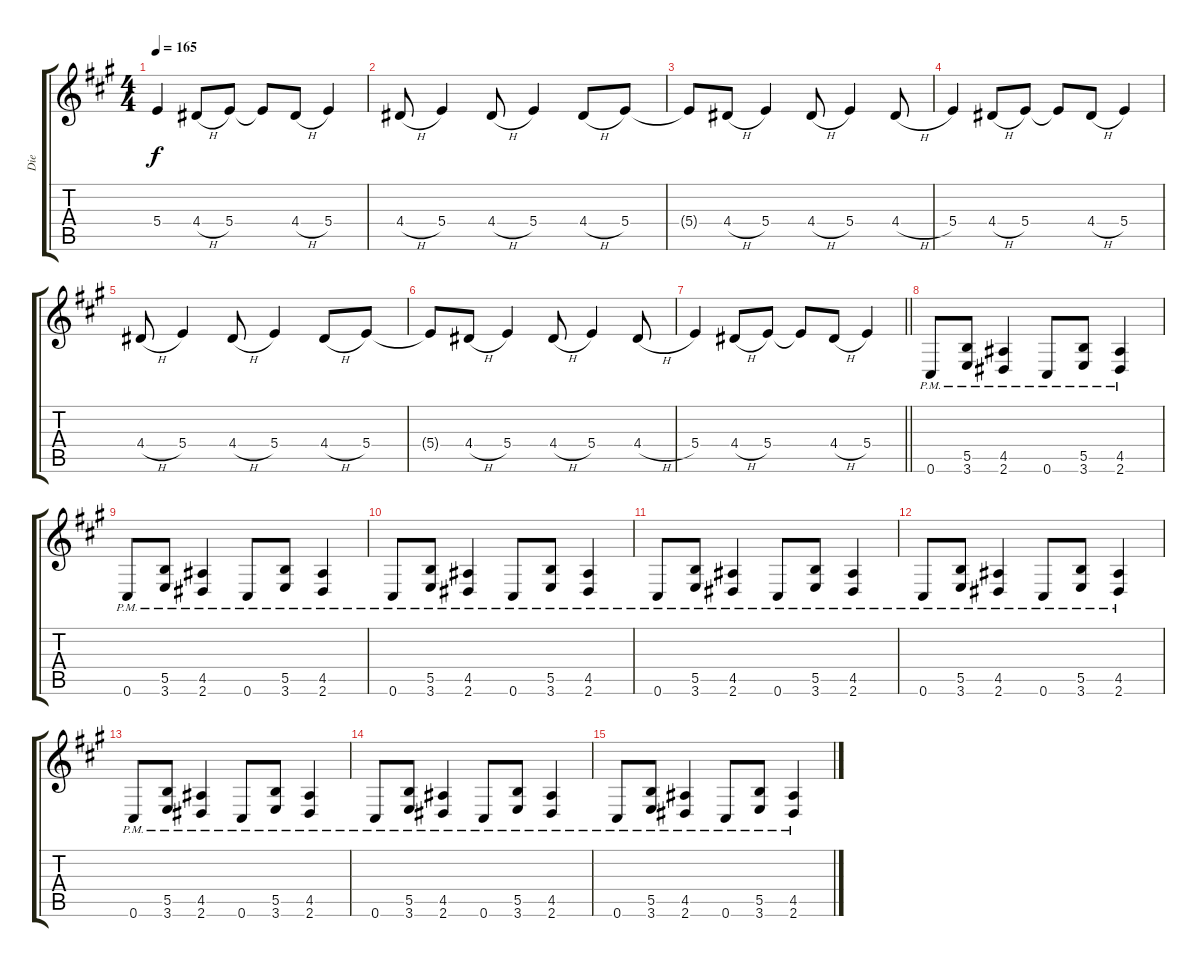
\track ("Die" "Die") {instrument distortionguitar}
\staff {score tabs}
\tuning (Db4 Ab3 E3 B2 Gb2 Db2) {hide}
\ts (4 4)
\tempo 165
\clef g2
\ks a
5.4.4{dy f} 4.4{h}.8 5.4.8 5.4{t}.8 4.4{h}.8 5.4.4 |
4.4{h}.8 5.4.4 4.4{h}.8 5.4.4 4.4{h}.8 5.4.8 |
5.4{t}.8 4.4{h}.8 5.4.4 4.4{h}.8 5.4.4 4.4{h}.8 |
5.4.4 4.4{h}.8 5.4.8 5.4{t}.8 4.4{h}.8 5.4.4 |
4.4{h}.8 5.4.4 4.4{h}.8 5.4.4 4.4{h}.8 5.4.8 |
5.4{t}.8 4.4{h}.8 5.4.4 4.4{h}.8 5.4.4 4.4{h}.8 |
\barLineRight lightlight
5.4.4 4.4{h}.8 5.4.8 5.4{t}.8 4.4{h}.8 5.4.4 |
0.6{pm}.8 (5.5{pm} 3.6{pm}).8 (4.5{pm} 2.6{pm}).4 0.6{pm}.8 (5.5{pm} 3.6{pm}).8 (4.5{pm} 2.6{pm}).4 |
0.6{pm}.8 (5.5{pm} 3.6{pm}).8 (4.5{pm} 2.6{pm}).4 0.6{pm}.8 (5.5{pm} 3.6{pm}).8 (4.5{pm} 2.6{pm}).4 |
0.6{pm}.8 (5.5{pm} 3.6{pm}).8 (4.5{pm} 2.6{pm}).4 0.6{pm}.8 (5.5{pm} 3.6{pm}).8 (4.5{pm} 2.6{pm}).4 |
0.6{pm}.8 (5.5{pm} 3.6{pm}).8 (4.5{pm} 2.6{pm}).4 0.6{pm}.8 (5.5{pm} 3.6{pm}).8 (4.5{pm} 2.6{pm}).4 |
0.6{pm}.8 (5.5{pm} 3.6{pm}).8 (4.5{pm} 2.6{pm}).4 0.6{pm}.8 (5.5{pm} 3.6{pm}).8 (4.5{pm} 2.6{pm}).4 |
0.6{pm}.8 (5.5{pm} 3.6{pm}).8 (4.5{pm} 2.6{pm}).4 0.6{pm}.8 (5.5{pm} 3.6{pm}).8 (4.5{pm} 2.6{pm}).4 |
0.6{pm}.8 (5.5{pm} 3.6{pm}).8 (4.5{pm} 2.6{pm}).4 0.6{pm}.8 (5.5{pm} 3.6{pm}).8 (4.5{pm} 2.6{pm}).4 |
0.6{pm}.8 (5.5{pm} 3.6{pm}).8 (4.5{pm} 2.6{pm}).4 0.6{pm}.8 (5.5{pm} 3.6{pm}).8 (4.5{pm} 2.6{pm}).4
